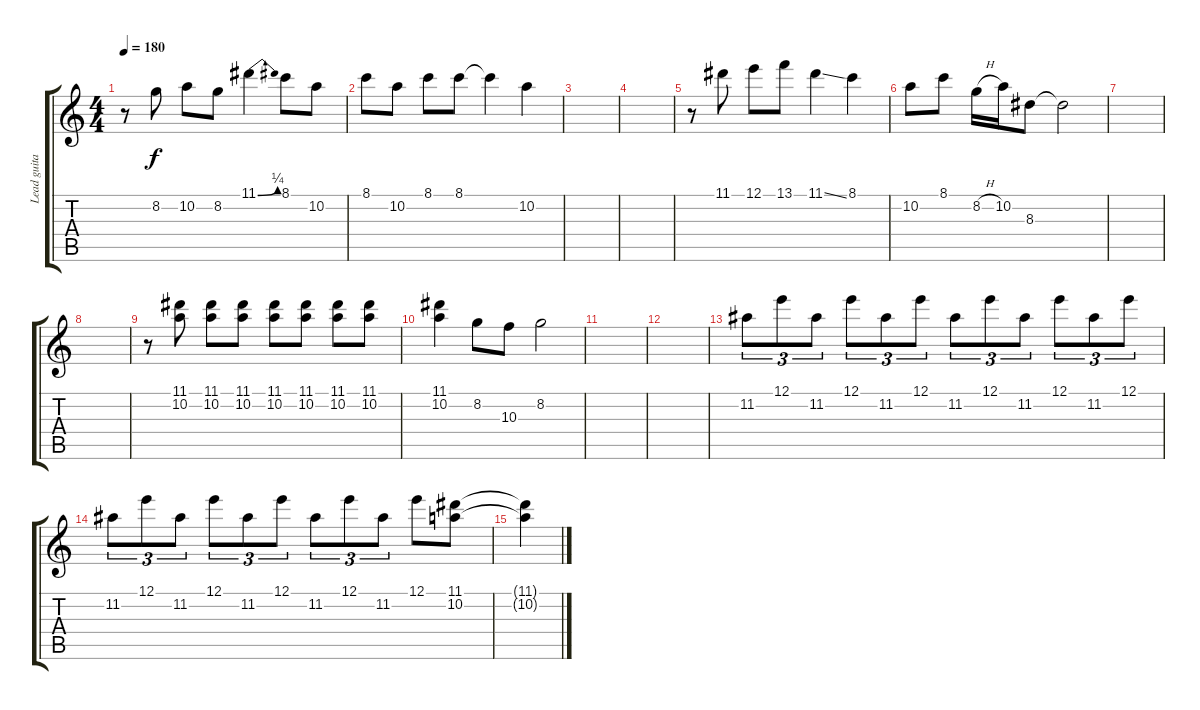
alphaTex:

\track ("Lead guitar" "Lead guita") {instrument distortionguitar}
\staff {score tabs}
\tuning (E4 B3 G3 D3 A2 E2) {hide}
\ts (4 4)
\tempo 180
\clef g2
\ks c
r.8{dy f} 8.2.8 10.2.8 8.2.8 11.1{be (bend 0 0 60 1)}.4 8.1.8 10.2.8 |
8.1.8 10.2.8 8.1.8 8.1.8 8.1{t}.4 10.2.4 |
|
|
r.8 11.1.8 12.1.8 13.1.8 11.1{ss}.4 8.1.4 |
10.2.8 8.1.8 8.2{h}.16 10.2.16 8.3.8 8.3{t}.2 |
|
|
r.8 (11.1 10.2).8 (11.1 10.2).8 (11.1 10.2).8 (11.1 10.2).8 (11.1 10.2).8 (11.1 10.2).8 (11.1 10.2).8 |
(11.1 10.2).4 8.2.8 10.3.8 8.2.2 |
|
|
11.2.8{tu (3 2)} 12.1.8{tu (3 2)} 11.2.8{tu (3 2)} 12.1.8{tu (3 2)} 11.2.8{tu (3 2)} 12.1.8{tu (3 2)} 11.2.8{tu (3 2)} 12.1.8{tu (3 2)} 11.2.8{tu (3 2)} 12.1.8{tu (3 2)} 11.2.8{tu (3 2)} 12.1.8{tu (3 2)} |
11.2.8{tu (3 2)} 12.1.8{tu (3 2)} 11.2.8{tu (3 2)} 12.1.8{tu (3 2)} 11.2.8{tu (3 2)} 12.1.8{tu (3 2)} 11.2.8{tu (3 2)} 12.1.8{tu (3 2)} 11.2.8{tu (3 2)} 12.1.8 (11.1 10.2).8 |
(11.1{t} 10.2{t}).4
